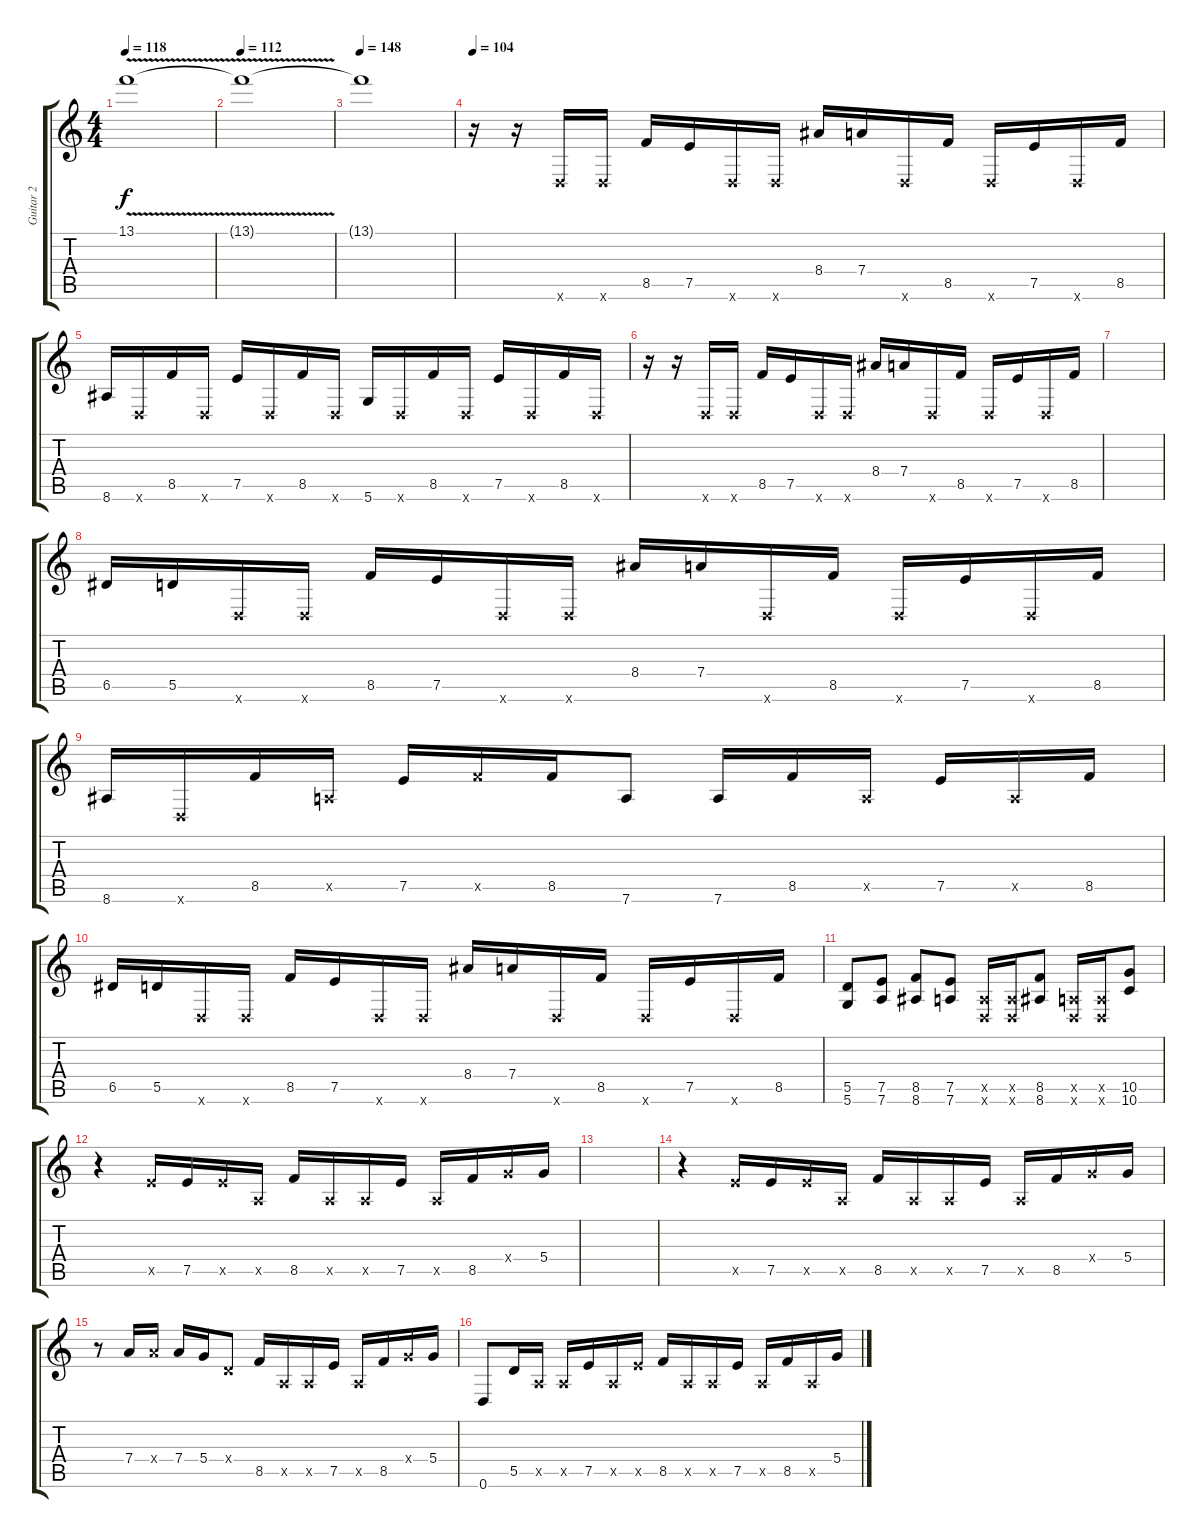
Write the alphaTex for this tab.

\track ("Guitar 2" "Guitar 2") {instrument distortionguitar}
\staff {score tabs}
\tuning (E4 B3 G3 D3 A2 D2) {hide}
\ts (4 4)
\tempo 118
\clef g2
\ks c
13.1{v}.1{dy f} |
\tempo 112
13.1{t}.1{volume 12} |
\tempo 148
13.1{t}.1{volume 11} |
\tempo 104
r.16{volume 16} r.16 0.6{x}.16 0.6{x}.16 8.5.16 7.5.16 0.6{x}.16 0.6{x}.16 8.4.16 7.4.16 0.6{x}.16 8.5.16 0.6{x}.16 7.5.16 0.6{x}.16 8.5.16 |
8.6.16 0.6{x}.16 8.5.16 0.6{x}.16 7.5.16 0.6{x}.16 8.5.16 0.6{x}.16 5.6.16 0.6{x}.16 8.5.16 0.6{x}.16 7.5.16 0.6{x}.16 8.5.16 0.6{x}.16 |
r.16 r.16 0.6{x}.16 0.6{x}.16 8.5.16 7.5.16 0.6{x}.16 0.6{x}.16 8.4.16 7.4.16 0.6{x}.16 8.5.16 0.6{x}.16 7.5.16 0.6{x}.16 8.5.16 |
|
6.5.16 5.5.16 0.6{x}.16 0.6{x}.16 8.5.16 7.5.16 0.6{x}.16 0.6{x}.16 8.4.16 7.4.16 0.6{x}.16 8.5.16 0.6{x}.16 7.5.16 0.6{x}.16 8.5.16 |
8.6.16 0.6{x}.16 8.5.16 0.5{x}.16 7.5.16 8.5{x}.16 8.5.16 7.6.8 7.6.16 8.5.16 0.5{x}.16 7.5.16 0.5{x}.16 8.5.16 |
6.5.16 5.5.16 0.6{x}.16 0.6{x}.16 8.5.16 7.5.16 0.6{x}.16 0.6{x}.16 8.4.16 7.4.16 0.6{x}.16 8.5.16 0.6{x}.16 7.5.16 0.6{x}.16 8.5.16 |
(5.5 5.6).8 (7.5 7.6).8 (8.5 8.6).8 (7.5 7.6).8 (0.5{x} 0.6{x}).16 (0.5{x} 0.6{x}).16 (8.5 8.6).8 (0.5{x} 0.6{x}).16 (0.5{x} 0.6{x}).16 (10.5 10.6).8 |
r.4 7.5{x}.16 7.5.16 7.5{x}.16 0.5{x}.16 8.5.16 0.5{x}.16 0.5{x}.16 7.5.16 0.5{x}.16 8.5.16 5.4{x}.16 5.4.16 |
|
r.4 7.5{x}.16 7.5.16 7.5{x}.16 0.5{x}.16 8.5.16 0.5{x}.16 0.5{x}.16 7.5.16 0.5{x}.16 8.5.16 5.4{x}.16 5.4.16 |
r.8 7.4.16 7.4{x}.16 7.4.16 5.4.16 0.4{x}.8 8.5.16 0.5{x}.16 0.5{x}.16 7.5.16 0.5{x}.16 8.5.16 5.4{x}.16 5.4.16 |
0.6.8 5.5.16 0.5{x}.16 0.5{x}.16 7.5.16 0.5{x}.16 7.5{x}.16 8.5.16 0.5{x}.16 0.5{x}.16 7.5.16 0.5{x}.16 8.5.16 0.5{x}.16 5.4.16
